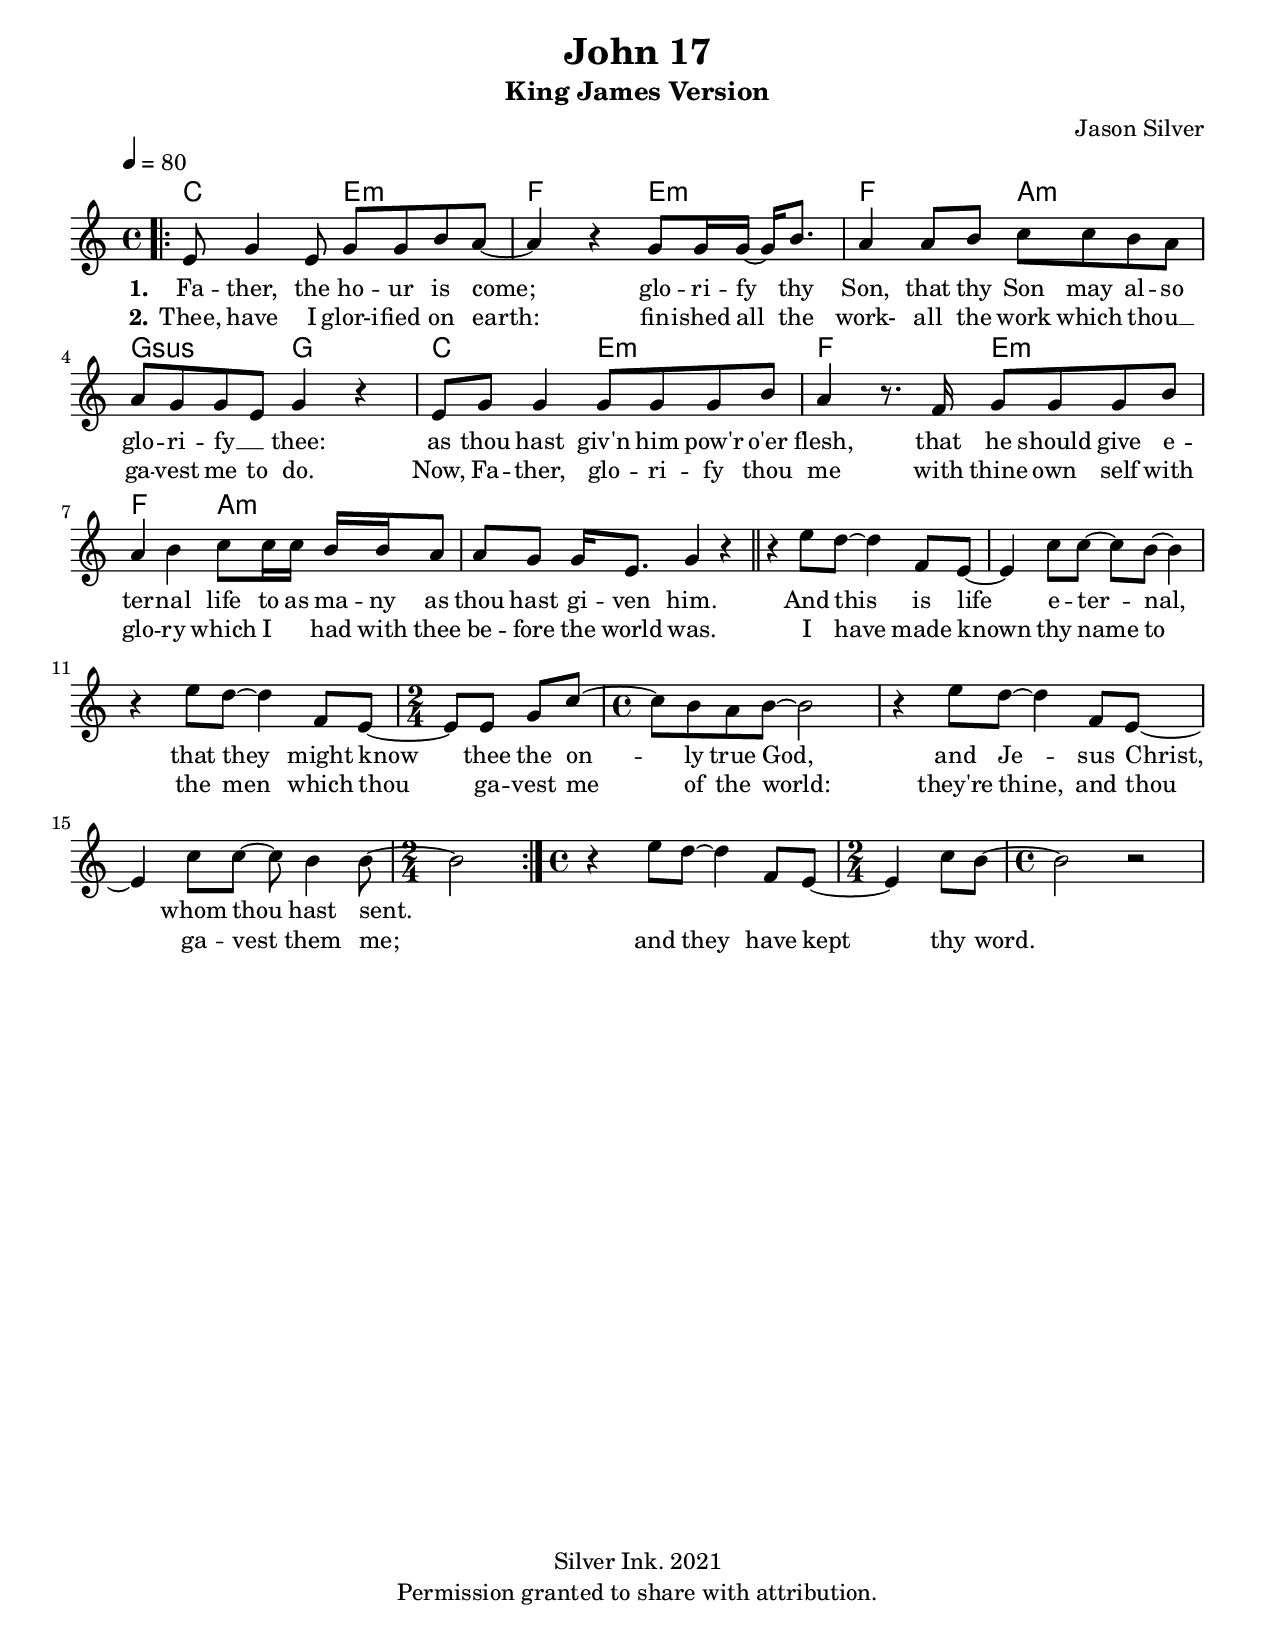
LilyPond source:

\language "english"
\version "2.18.1"
#(define (line-break-every-nth-engraver bars-per-line)
  (lambda (context)
     (make-engraver
       (acknowledgers ((paper-column-interface engraver grob source-engraver)
         (let ((current-bar (ly:context-property context 'currentBarNumber)))
           (if (= (remainder current-bar bars-per-line) 1)
               (if (eq? #t (ly:grob-property grob 'non-musical))
                   (set! (ly:grob-property grob 'line-break-permission) 'force)
                   (set! (ly:grob-property grob 'line-break-permission)
'())))))))))

\header {
  title = "John 17"
  subtitle = "King James Version"
  composer = "Jason Silver"
  poet = ""
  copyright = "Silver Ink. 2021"
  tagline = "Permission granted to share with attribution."
}
\paper {
  top-margin = #10
  bottom-margin = #4
  right-margin = #12
  left-margin = #12
  indent = #0
 %min-systems-per-page = 9 % this allows you to squish line spacing

  % the distance between two systems in the same score:
  system-system-spacing = #'((basic-distance . 15 ) (minimum-distance . 0) (padding . .09 ) (stretchability . 00))
  % the distance between the last system of a score and the first system of the score that follows it, when no (title or top-level) markup exists between them:
  score-system-spacing = #'((basic-distance . 0) (minimum-distance . 0) (padding . 0) (stretchability . 0))
  % the distance between a (title or top-level) markup and the system that follows it:
  markup-system-spacing = #'((basic-distance . 0) (padding . 0) (stretchability . 0))
  % the distance between the last system of a score and the (title or top-level) markup that follows it:
  score-markup-spacing = #'((basic-distance . 0) (padding . 0) (stretchability . 0))
  % the distance between two (title or top-level) markups:
  markup-markup-spacing = #'((basic-distance . 0) (padding . 0))
  % the distance from the top of the printable area (i.e. the bottom of the top margin) to the first system on a page, when there is no (title or top-level) markup between the two:
  top-system-spacing = #'((basic-distance . 0) (minimum-distance . 0) (padding . 0))
  % the distance from the top of the printable area (i.e. the bottom of the top margin) to the first (title or top-level) markup on a page, when there is no system between the two:
  top-markup-spacing = #'((basic-distance . 0) (minimum-distance . 0) (padding . 0))
  % the distance from the last system or top-level markup on a page to the bottom of the printable area (i.e. the top of the bottom margin):
  last-bottom-spacing = #'((basic-distance . 0 ) (minimum-distance . 0) (padding . 0) (stretchability . 0))

  paper-width = 21.59\cm
  paper-height = 27.94\cm
}
slashOn = {
  \override Rest #'stencil = #ly:percent-repeat-item-interface::beat-slash
  \override Rest #'thickness = #'0.48
  \override Rest #'slope = #'1.2
  \override Rest #'Y-offset = #'-.0
}
slashOff = {
  \revert Rest #'stencil
}
LyricFontSize = #.5
lyricNote = {
  % use \once \set melismaBusyProperties = #'(tieMelismaBusy) on the tie where the note sits
  \once \override Lyrics.LyricText.font-shape = #'italic
  \once \override Lyrics.LyricText.font-size = #.2
  \once \override LyricText.self-alignment-X = #LEFT
}
lyricNotePlacement = {
	\once \override NoteHead.stencil = #ly:text-interface::print
	\once \override NoteHead.text = \markup \musicglyph #"rests.2"
	\once  \hide Stem
}
sectionTitle = #(define-music-function
    (parser location theTitle)
    (string?)
    #{
    \mark \markup { \large \bold \concat { "            " #theTitle } }
    #}
)
textRepeats  = #(define-music-function
    (parser location theTitle)
    (string?)
    #{
    \once \override Score.RehearsalMark #'break-visibility = #'#(#t #t #f)
    \mark \markup { \right-align \small #theTitle }
    #}
)
GotoCoda = {
  \once \override Score.RehearsalMark #'break-visibility = #'#(#t #t #f)
  \mark \markup { \small \musicglyph #"scripts.coda" }
}
Coda = {
  \once \override Score.RehearsalMark #'break-visibility = #'#(#f #t #t)
  \mark \markup { \small \musicglyph #"scripts.coda" }
}
Segno = {
  \once \override Score.RehearsalMark #'break-visibility = #'#(#f #t #t)
  \mark \markup { \small \musicglyph #"scripts.segno" }
}
voltaTie = #(define-music-function (parser location further) (number?) #{
     \once \override LaissezVibrerTie  #'X-extent = #'(0 . 0)
     \once \override LaissezVibrerTie  #'details #'note-head-gap = #(/
further -2)
     \once \override LaissezVibrerTie  #'extra-offset = #(cons (/
further 2) 0)
#})

chExceptionMusic = {
  <c d e g>1-\markup { "2" } % notate as 1.2.3.5
  <c f g>1-\markup {"sus"}
  <c a d g>1-\markup { "m2" } % 1.6.2.
  <c e g d'>1-\markup { \super "add9" } % 1.3.5.9
  <c ef g d'>1-\markup { "m" \super "add9" } % 1.3.5.9
}
chExceptions = #(append (sequential-music-to-chord-exceptions chExceptionMusic #t) ignatzekExceptions)
chordNames = \chordmode {
	\set chordNameExceptions = #chExceptions
	\set chordChanges = ##t % ##t(true) or ##f(false)
	\set Staff.midiInstrument = #"string ensemble 1"
  c2 e:m f e:m f a:m g:sus4 g c e:m f e:m f a:m
}
  melody = \relative c'{
  \time 4/4
  \key c  \major
  \clef treble
  \tempo 4 = 80 \override Score.MetronomeMark.padding = #3

  %\set melismaBusyProperties = #'()
  %\unset melismaBusyProperties
  \bar ".|:"
  e8 g4 e8 g g b a~a4 r g8 g16 g~g b8. a4 a8 b c c b a a g g e g4 r4
  e8 g g4 g8 g g b a4 r8. f16 g8 g g b a4 b c8 c16 c b b a8 a g g16 e8. g4 r4
  \bar "||"
  r4 e'8 d8~d4 f,8 e~e4 c'8 c~c b~b4 r4 e8 d8~d4 f,8 e~ \time 2/4 e e g c~ \time 4/4 c b a b~b2 
  r4 e8 d8~d4 f,8 e~e4 c'8 c~c b4 b8~ \time 2/4 b2 
  \bar ":|." \time 4/4 r4 e8 d8~d4 f,8 e~ \time 2/4 e4 c'8 b~ \time 4/4 b2 r2 
  
}
nothing = \lyricmode {}
verseone = \lyricmode {
	\override LyricText #'font-size = \LyricFontSize
  \set stanza = "1."
  Fa -- ther, the ho -- ur is come; glo -- ri -- fy thy Son, that thy Son may al -- so glo -- ri -- fy __ _ thee: 
  as thou hast giv'n him pow'r o'er flesh, that he should give e -- ter -- nal life to as ma -- ny as thou hast gi -- ven him. 

  And this is life e -- ter -- nal, that they might know thee the on -- ly true God,
   and Je -- sus Christ, whom thou hast sent.
}
versetwo = \lyricmode {
	\override LyricText #'font-size = \LyricFontSize
 	\set stanza = "2."
  Thee, have I glor-i -- fied on earth: fin -- ished all the work- all the work which thou __ _ ga -- vest me to do. 
  Now, Fa -- ther, glo -- ri -- fy thou me with thine own self with glo -- ry which I _ had with thee 
  be -- fore the world was.

  I have made known thy name to the men which thou ga -- vest me of the world: 
  they're thine, and thou ga -- vest them me; and they have kept thy word.

  Now they've known that all things what -- so -- ever thou hast gi -- ven me are of thee. 
  For I have gi -- ven un -- to them the words which thou ga -- vest me; and they have re -- ceived them, 
  and have known sure -- ly that I came out from thee, and they have be -- lieved that thou didst send me.
  I pray for them: I pray not for the world, but for them which thou hast gi -- ven me; for they are thine.
  And all mine are thine, and thine are mine; and I am glo -- ri -- fied in them.

  And now I am no more in the world, but these are in the world, and I come to thee. Ho -- ly Father, keep 
  through thine own name those whom thou hast gi -- ven me, that they may be one, as we are.
  While I was with them in the world, I kept them in thy name: those that thou ga -- vest me I have kept, and 
  none of them is lost, but the son of per -- di -- tion; that the scrip -- ture might be ful -- filled.

  And now come I to thee; and these things I speak in the world, that they might have my joy ful -- filled 
  in them -- selves. I have gi -- ven them thy word; and the world hath hat -- ed them, be -- cause they are 
  not of the world, e -- ven as I am not of the world. I pray not that thou should -- est take them out of
  the world, but that thou should -- est keep them from the e -- vil. They are not of the world, even as I 
  am not of the world. Sanc -- ti -- fy them through thy truth: thy word is truth. As thou hast sent me 
  in -- to the world, e -- ven so have I al -- so sent them into the world. 1And for their sakes I 
  sanc -- ti -- fy my -- self, that they al -- so might be sanc -- ti -- fied through the truth.

  Nei -- ther pray I for these a -- lone, but for them al -- so which shall be -- lieve on me through their 
  word; that they all may be one; as thou, Fa -- ther, art in me, and I in thee, that they al -- so may be 
  one in us: that the world may be -- lieve that thou hast sent me. 
  And the glory which thou ga -- vest me I have gi -- ven them; that they may be one, even as we are one: 
  I in them, and thou in me, that they may be made per -- fect in one; and that the world may know that 
  thou hast sent me, and hast loved them, as thou hast loved me.

  Fa -- ther, I will that they al -- so, whom thou hast gi -- ven me, be with me where I am; that they may
   be -- hold my glo -- ry, which thou hast gi -- ven me: for thou lovedst me be -- fore the 
   foun -- da -- tion of the world. 
   
   O righ -- teous Fa -- ther, the world hath not known thee: but I have known thee, and these have known 
   that thou hast sent me. And I have de -- clared un -- to them thy name, and will de -- clare it: that 
   the love where -- with thou hast loved me may be in them, and I in them.
}
versethree = \lyricmode {
	\override LyricText #'font-size = \LyricFontSize

}
versefour = \lyricmode {
	\override LyricText #'font-size = \LyricFontSize

}
versefive = \lyricmode {
	\override LyricText #'font-size = \LyricFontSize
 
}
versesix = \lyricmode {
	\override LyricText #'font-size = \LyricFontSize

}
verseseven = \lyricmode {
	\override LyricText #'font-size = \LyricFontSize

}
verseeight = \lyricmode {

}
\score {
	<<
		\new ChordNames  {
			\chordNames
		}
		\new Staff
		<<
			\new Voice = "one" {
				\melody
			}
			\addlyrics {
				\verseone
			}
			\addlyrics {
				\versetwo
			}
			\addlyrics {
				\versethree
			}
			\addlyrics {
				\versefour
			}
			\addlyrics {
				\versefive
			}
			\addlyrics {
				\versesix
			}
			\addlyrics {
				\verseseven
			}
			\addlyrics {
				\verseeight
			}
			>>
	>>
	\layout {
		#(layout-set-staff-size 20)
		\context {
			\Score
			% \override NonMusicalPaperColumn #'line-break-permission = ##f
			%\consists #(line-break-every-nth-engraver 4)
		}
	}
	\midi { }
}


